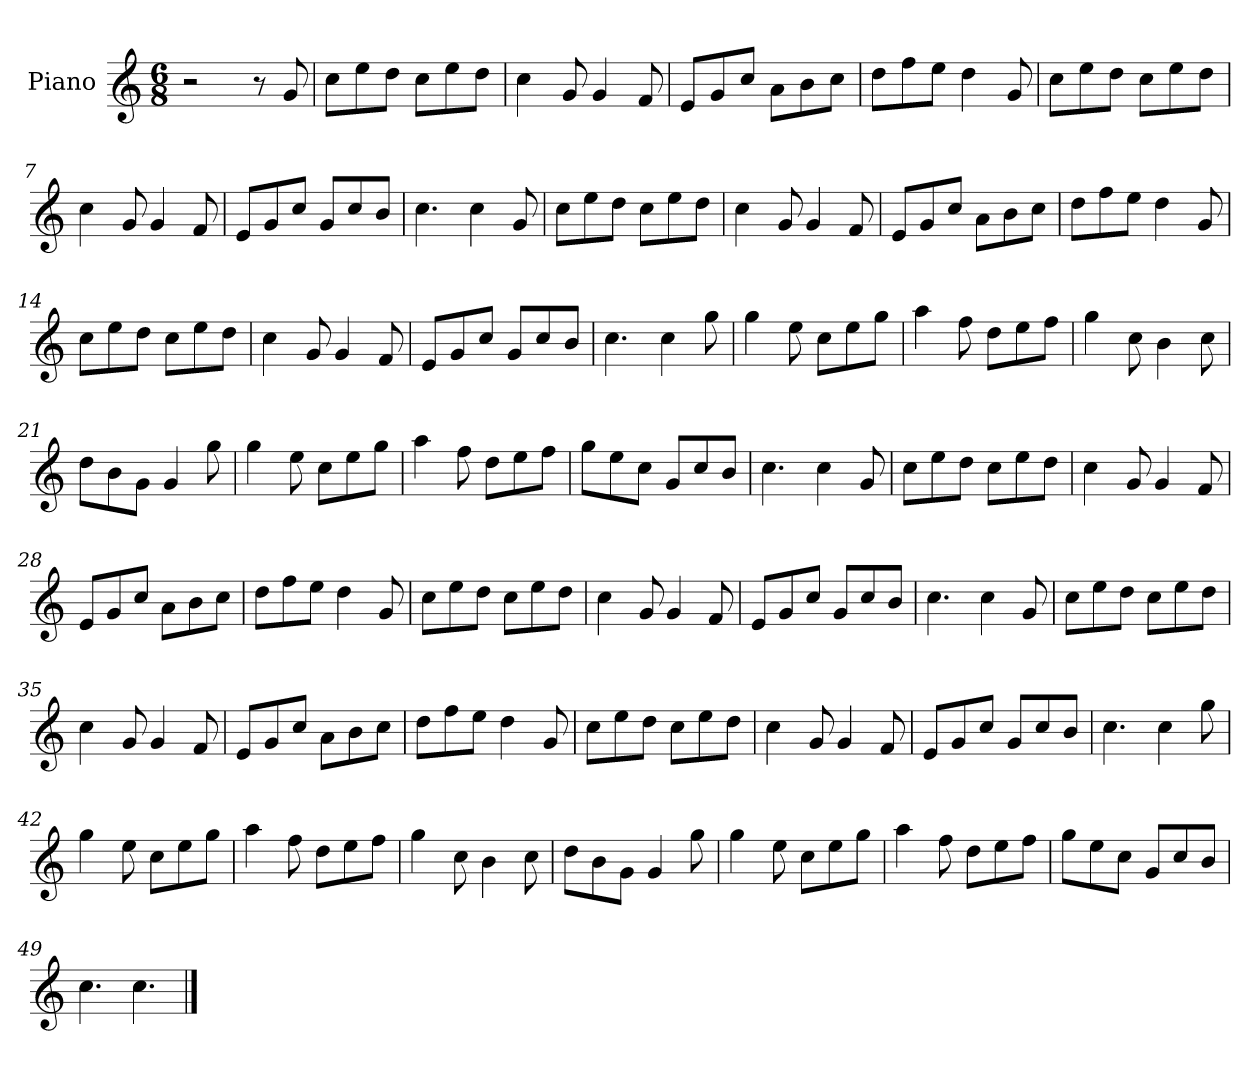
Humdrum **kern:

**kern
*part1
*staff1
*I"Piano
*I'Pno
*clefG2
*k[]
*M6/8
=1
2r
8r
8g/
=2
8cc\L
8ee\
8dd\J
8cc\L
8ee\
8dd\J
=3
4cc\
8g/
4g/
8f/
=4
8e/L
8g/
8cc/J
8a\L
8b\
8cc\J
=5
8dd\L
8ff\
8ee\J
4dd\
8g/
=6
8cc\L
8ee\
8dd\J
8cc\L
8ee\
8dd\J
=7
4cc\
8g/
4g/
8f/
=8
8e/L
8g/
8cc/J
8g/L
8cc/
8b/J
=9
4.cc\
4cc\
8g/
=10
8cc\L
8ee\
8dd\J
8cc\L
8ee\
8dd\J
=11
4cc\
8g/
4g/
8f/
=12
8e/L
8g/
8cc/J
8a\L
8b\
8cc\J
=13
8dd\L
8ff\
8ee\J
4dd\
8g/
=14
8cc\L
8ee\
8dd\J
8cc\L
8ee\
8dd\J
=15
4cc\
8g/
4g/
8f/
=16
8e/L
8g/
8cc/J
8g/L
8cc/
8b/J
=17
4.cc\
4cc\
8gg\
=18
4gg\
8ee\
8cc\L
8ee\
8gg\J
=19
4aa\
8ff\
8dd\L
8ee\
8ff\J
=20
4gg\
8cc\
4b\
8cc\
=21
8dd\L
8b\
8g\J
4g/
8gg\
=22
4gg\
8ee\
8cc\L
8ee\
8gg\J
=23
4aa\
8ff\
8dd\L
8ee\
8ff\J
=24
8gg\L
8ee\
8cc\J
8g/L
8cc/
8b/J
=25
4.cc\
4cc\
8g/
=26
8cc\L
8ee\
8dd\J
8cc\L
8ee\
8dd\J
=27
4cc\
8g/
4g/
8f/
=28
8e/L
8g/
8cc/J
8a\L
8b\
8cc\J
=29
8dd\L
8ff\
8ee\J
4dd\
8g/
=30
8cc\L
8ee\
8dd\J
8cc\L
8ee\
8dd\J
=31
4cc\
8g/
4g/
8f/
=32
8e/L
8g/
8cc/J
8g/L
8cc/
8b/J
=33
4.cc\
4cc\
8g/
=34
8cc\L
8ee\
8dd\J
8cc\L
8ee\
8dd\J
=35
4cc\
8g/
4g/
8f/
=36
8e/L
8g/
8cc/J
8a\L
8b\
8cc\J
=37
8dd\L
8ff\
8ee\J
4dd\
8g/
=38
8cc\L
8ee\
8dd\J
8cc\L
8ee\
8dd\J
=39
4cc\
8g/
4g/
8f/
=40
8e/L
8g/
8cc/J
8g/L
8cc/
8b/J
=41
4.cc\
4cc\
8gg\
=42
4gg\
8ee\
8cc\L
8ee\
8gg\J
=43
4aa\
8ff\
8dd\L
8ee\
8ff\J
=44
4gg\
8cc\
4b\
8cc\
=45
8dd\L
8b\
8g\J
4g/
8gg\
=46
4gg\
8ee\
8cc\L
8ee\
8gg\J
=47
4aa\
8ff\
8dd\L
8ee\
8ff\J
=48
8gg\L
8ee\
8cc\J
8g/L
8cc/
8b/J
=49
4.cc\
4.cc\
==
*-
